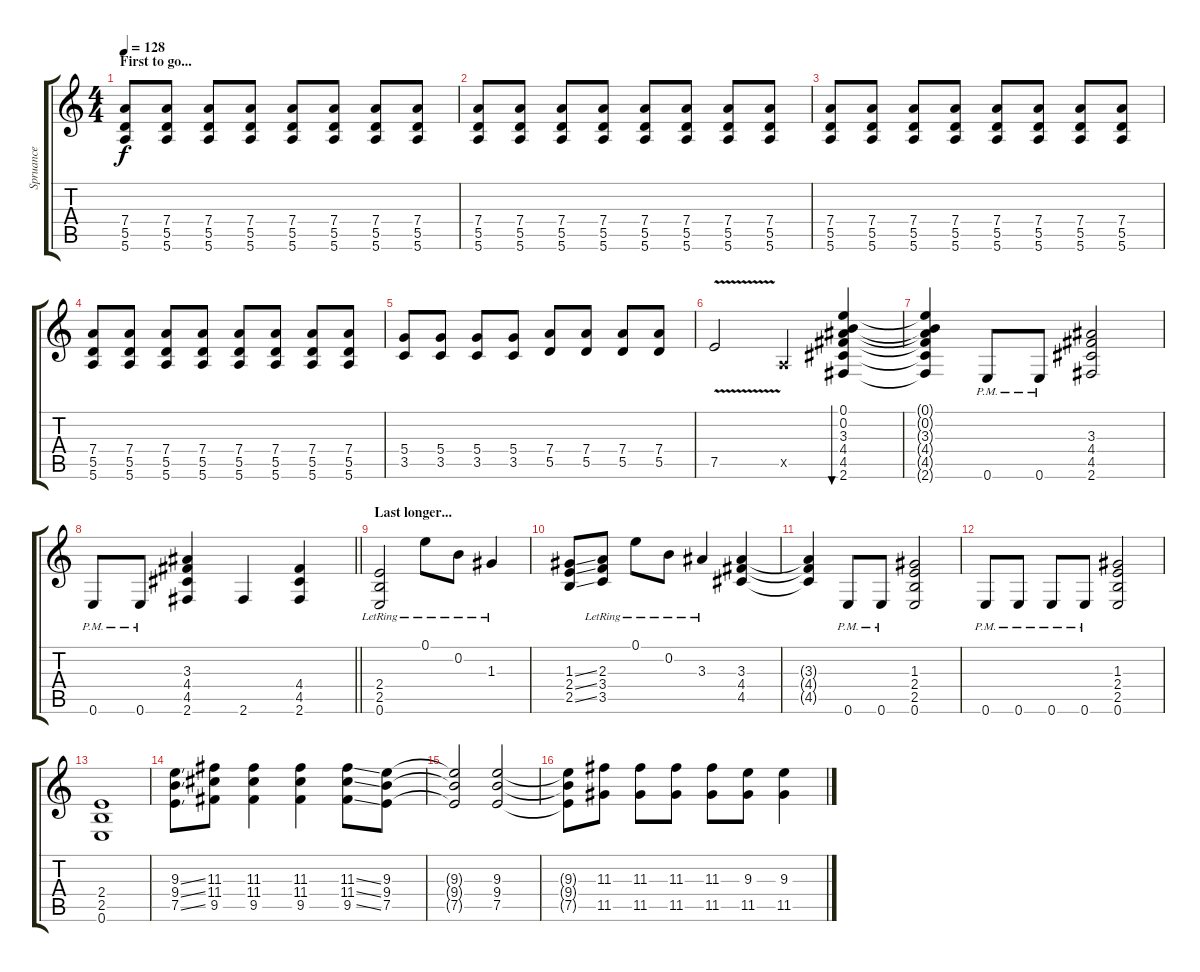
\track ("Spruance" "Spruance") {instrument distortionguitar}
\staff {score tabs}
\tuning (E4 B3 G3 D3 A2 E2) {hide}
\ts (4 4)
\section ("" "First to go...")
\tempo 128
\clef g2
\ks c
(7.4 5.5 5.6).8{dy f} (7.4 5.5 5.6).8 (7.4 5.5 5.6).8 (7.4 5.5 5.6).8 (7.4 5.5 5.6).8 (7.4 5.5 5.6).8 (7.4 5.5 5.6).8 (7.4 5.5 5.6).8 |
(7.4 5.5 5.6).8 (7.4 5.5 5.6).8 (7.4 5.5 5.6).8 (7.4 5.5 5.6).8 (7.4 5.5 5.6).8 (7.4 5.5 5.6).8 (7.4 5.5 5.6).8 (7.4 5.5 5.6).8 |
(7.4 5.5 5.6).8 (7.4 5.5 5.6).8 (7.4 5.5 5.6).8 (7.4 5.5 5.6).8 (7.4 5.5 5.6).8 (7.4 5.5 5.6).8 (7.4 5.5 5.6).8 (7.4 5.5 5.6).8 |
(7.4 5.5 5.6).8 (7.4 5.5 5.6).8 (7.4 5.5 5.6).8 (7.4 5.5 5.6).8 (7.4 5.5 5.6).8 (7.4 5.5 5.6).8 (7.4 5.5 5.6).8 (7.4 5.5 5.6).8 |
(5.4 3.5).8 (5.4 3.5).8 (5.4 3.5).8 (5.4 3.5).8 (7.4 5.5).8 (7.4 5.5).8 (7.4 5.5).8 (7.4 5.5).8 |
7.5{v}.2 0.5{x}.4 (0.1 0.2 3.3 4.4 4.5 2.6).4{bu 240} |
(0.1{t} 0.2{t} 3.3{t} 4.4{t} 4.5{t} 2.6{t}).4 0.6{pm}.8 0.6{pm}.8 (3.3 4.4 4.5 2.6).2 |
\barLineRight lightlight
0.6{pm}.8 0.6{pm}.8 (3.3 4.4 4.5 2.6).4 2.6.4 (4.4 4.5 2.6).4 |
\section ("" "Last longer...")
(2.4{lr} 2.5{lr} 0.6{lr}).2 0.1{lr}.8 0.2{lr}.8 1.3{lr}.4 |
(1.3{ss} 2.4{ss} 2.5{ss}).8 (2.3{lr} 3.4{lr} 3.5{lr}).8 0.1{lr}.8 0.2{lr}.8 3.3{lr}.4 (3.3 4.4 4.5).4 |
(3.3{t} 4.4{t} 4.5{t}).4 0.6{pm}.8 0.6{pm}.8 (1.3 2.4 2.5 0.6).2 |
0.6{pm}.8 0.6{pm}.8 0.6{pm}.8 0.6{pm}.8 (1.3 2.4 2.5 0.6).2 |
(2.4 2.5 0.6).1 |
(9.3{ss} 9.4{ss} 7.5{ss}).8 (11.3 11.4 9.5).8 (11.3 11.4 9.5).4 (11.3 11.4 9.5).4 (11.3{ss} 11.4{ss} 9.5{ss}).8 (9.3 9.4 7.5).8 |
(9.3{t} 9.4{t} 7.5{t}).2 (9.3 9.4 7.5).2 |
(9.3{t} 9.4{t} 7.5{t}).8 (11.3 11.5).8 (11.3 11.5).8 (11.3 11.5).8 (11.3 11.5).8 (9.3 11.5).8 (9.3 11.5{ss}).4
